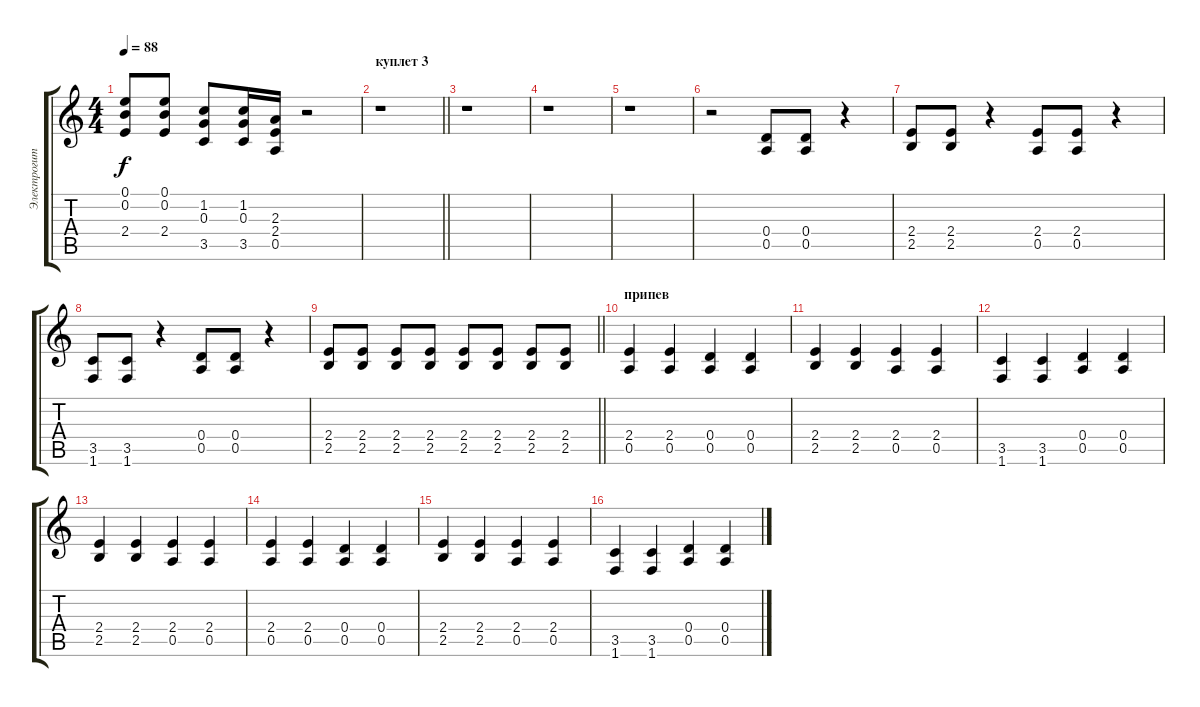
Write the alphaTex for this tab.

\track ("Электрогитара" "Электрогит") {instrument distortionguitar}
\staff {score tabs}
\tuning (E4 B3 G3 D3 A2 E2) {hide}
\ts (4 4)
\tempo 88
\clef g2
\ks c
(0.1 0.2 2.4).8{dy f} (0.1 0.2 2.4).8 (1.2 0.3 3.5).8 (1.2 0.3 3.5).16 (2.3 2.4 0.5).16 r.2 |
\section ("" "куплет 3")
\barLineRight lightlight
r.1 |
r.1 |
r.1 |
r.1 |
r.2 (0.4 0.5).8 (0.4 0.5).8 r.4 |
(2.4 2.5).8 (2.4 2.5).8 r.4 (2.4 0.5).8 (2.4 0.5).8 r.4 |
(3.5 1.6).8 (3.5 1.6).8 r.4 (0.4 0.5).8 (0.4 0.5).8 r.4 |
\barLineRight lightlight
(2.4 2.5).8 (2.4 2.5).8 (2.4 2.5).8 (2.4 2.5).8 (2.4 2.5).8 (2.4 2.5).8 (2.4 2.5).8 (2.4 2.5).8 |
\section ("" "припев")
(2.4 0.5).4 (2.4 0.5).4 (0.4 0.5).4 (0.4 0.5).4 |
(2.4 2.5).4 (2.4 2.5).4 (2.4 0.5).4 (2.4 0.5).4 |
(3.5 1.6).4 (3.5 1.6).4 (0.4 0.5).4 (0.4 0.5).4 |
(2.4 2.5).4 (2.4 2.5).4 (2.4 0.5).4 (2.4 0.5).4 |
(2.4 0.5).4 (2.4 0.5).4 (0.4 0.5).4 (0.4 0.5).4 |
(2.4 2.5).4 (2.4 2.5).4 (2.4 0.5).4 (2.4 0.5).4 |
(3.5 1.6).4 (3.5 1.6).4 (0.4 0.5).4 (0.4 0.5).4
